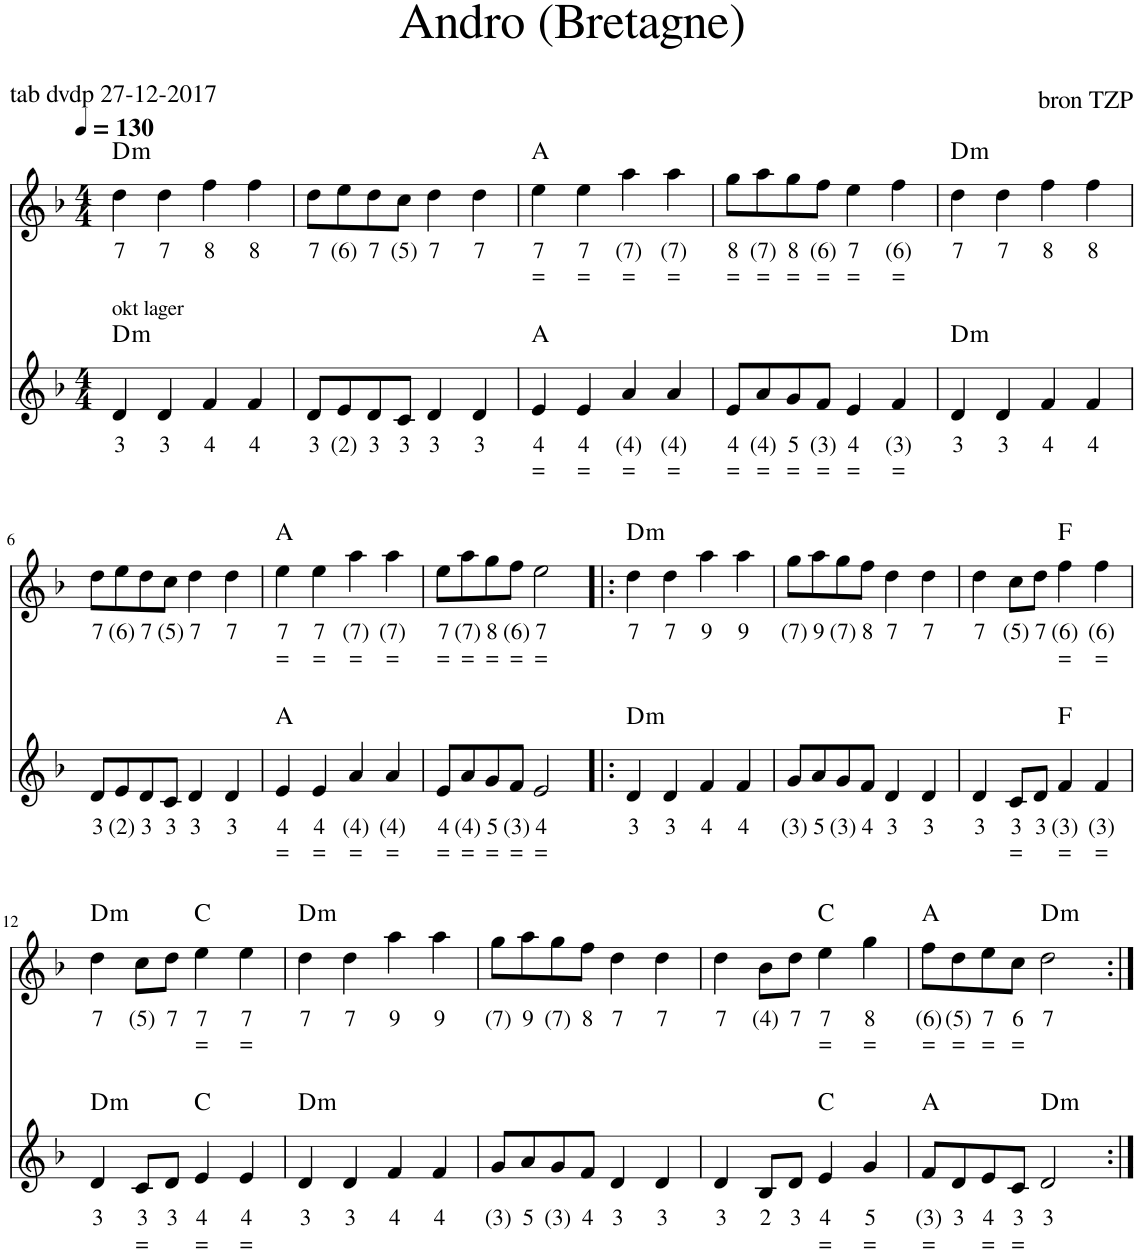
**kern	**text	**text	**kern	**text	**text	**harte
*part2	*part2	*part2	*part1	*part1	*part1	*part1
*staff2	*staff2	*staff2	*staff1	*staff1	*staff1	*
*I"Stem	*	*	*I"Stem	*	*	*
*clefG2	*	*	*clefG2	*	*	*
*k[b-]	*	*	*k[b-]	*	*	*
*M4/4	*	*	*M4/4	*	*	*
*MM130	*	*	*MM130	*	*	*
=1	=1	=1	=1	=1	=1	=1
!LO:TX:a:t=okt lager	!	!	!	!	!	!
!	!LO:LY:b	!	!	!LO:LY:b	!	!LO:H:kt=m
4d/	3	.	4dd\	7	.	D:min
!	!LO:LY:b	!	!	!LO:LY:b	!	!
4d/	3	.	4dd\	7	.	.
!	!LO:LY:b	!	!	!LO:LY:b	!	!
4f/	4	.	4ff\	8	.	.
!	!LO:LY:b	!	!	!LO:LY:b	!	!
4f/	4	.	4ff\	8	.	.
=2	=2	=2	=2	=2	=2	=2
!	!LO:LY:b	!	!	!LO:LY:b	!	!
8d/L	3	.	8dd\L	7	.	.
!	!LO:LY:b	!	!	!LO:LY:b	!	!
8e/	(2)	.	8ee\	(6)	.	.
!	!LO:LY:b	!	!	!LO:LY:b	!	!
8d/	3	.	8dd\	7	.	.
!	!LO:LY:b	!	!	!LO:LY:b	!	!
8c/J	3	.	8cc\J	(5)	.	.
!	!LO:LY:b	!	!	!LO:LY:b	!	!
4d/	3	.	4dd\	7	.	.
!	!LO:LY:b	!	!	!LO:LY:b	!	!
4d/	3	.	4dd\	7	.	.
=3	=3	=3	=3	=3	=3	=3
!	!LO:LY:b	!LO:LY:b	!	!LO:LY:b	!LO:LY:b	!
4e/	4	=	4ee\	7	=	A:maj
!	!LO:LY:b	!LO:LY:b	!	!LO:LY:b	!LO:LY:b	!
4e/	4	=	4ee\	7	=	.
!	!LO:LY:b	!LO:LY:b	!	!LO:LY:b	!LO:LY:b	!
4a/	(4)	=	4aa\	(7)	=	.
!	!LO:LY:b	!LO:LY:b	!	!LO:LY:b	!LO:LY:b	!
4a/	(4)	=	4aa\	(7)	=	.
=4	=4	=4	=4	=4	=4	=4
!	!LO:LY:b	!LO:LY:b	!	!LO:LY:b	!LO:LY:b	!
8e/L	4	=	8gg\L	8	=	.
!	!LO:LY:b	!LO:LY:b	!	!LO:LY:b	!LO:LY:b	!
8a/	(4)	=	8aa\	(7)	=	.
!	!LO:LY:b	!LO:LY:b	!	!LO:LY:b	!LO:LY:b	!
8g/	5	=	8gg\	8	=	.
!	!LO:LY:b	!LO:LY:b	!	!LO:LY:b	!LO:LY:b	!
8f/J	(3)	=	8ff\J	(6)	=	.
!	!LO:LY:b	!LO:LY:b	!	!LO:LY:b	!LO:LY:b	!
4e/	4	=	4ee\	7	=	.
!	!LO:LY:b	!LO:LY:b	!	!LO:LY:b	!LO:LY:b	!
4f/	(3)	=	4ff\	(6)	=	.
=5	=5	=5	=5	=5	=5	=5
!	!LO:LY:b	!	!	!LO:LY:b	!	!LO:H:kt=m
4d/	3	.	4dd\	7	.	D:min
!	!LO:LY:b	!	!	!LO:LY:b	!	!
4d/	3	.	4dd\	7	.	.
!	!LO:LY:b	!	!	!LO:LY:b	!	!
4f/	4	.	4ff\	8	.	.
!	!LO:LY:b	!	!	!LO:LY:b	!	!
4f/	4	.	4ff\	8	.	.
!!LO:LB:g=z
=6	=6	=6	=6	=6	=6	=6
!	!LO:LY:b	!	!	!LO:LY:b	!	!
8d/L	3	.	8dd\L	7	.	.
!	!LO:LY:b	!	!	!LO:LY:b	!	!
8e/	(2)	.	8ee\	(6)	.	.
!	!LO:LY:b	!	!	!LO:LY:b	!	!
8d/	3	.	8dd\	7	.	.
!	!LO:LY:b	!	!	!LO:LY:b	!	!
8c/J	3	.	8cc\J	(5)	.	.
!	!LO:LY:b	!	!	!LO:LY:b	!	!
4d/	3	.	4dd\	7	.	.
!	!LO:LY:b	!	!	!LO:LY:b	!	!
4d/	3	.	4dd\	7	.	.
=7	=7	=7	=7	=7	=7	=7
!	!LO:LY:b	!LO:LY:b	!	!LO:LY:b	!LO:LY:b	!
4e/	4	=	4ee\	7	=	A:maj
!	!LO:LY:b	!LO:LY:b	!	!LO:LY:b	!LO:LY:b	!
4e/	4	=	4ee\	7	=	.
!	!LO:LY:b	!LO:LY:b	!	!LO:LY:b	!LO:LY:b	!
4a/	(4)	=	4aa\	(7)	=	.
!	!LO:LY:b	!LO:LY:b	!	!LO:LY:b	!LO:LY:b	!
4a/	(4)	=	4aa\	(7)	=	.
=8	=8	=8	=8	=8	=8	=8
!	!LO:LY:b	!LO:LY:b	!	!LO:LY:b	!LO:LY:b	!
8e/L	4	=	8ee\L	7	=	.
!	!LO:LY:b	!LO:LY:b	!	!LO:LY:b	!LO:LY:b	!
8a/	(4)	=	8aa\	(7)	=	.
!	!LO:LY:b	!LO:LY:b	!	!LO:LY:b	!LO:LY:b	!
8g/	5	=	8gg\	8	=	.
!	!LO:LY:b	!LO:LY:b	!	!LO:LY:b	!LO:LY:b	!
8f/J	(3)	=	8ff\J	(6)	=	.
!	!LO:LY:b	!LO:LY:b	!	!LO:LY:b	!LO:LY:b	!
2e/	4	=	2ee\	7	=	.
=9!|:	=9!|:	=9!|:	=9!|:	=9!|:	=9!|:	=9!|:
!	!LO:LY:b	!	!	!LO:LY:b	!	!LO:H:kt=m
4d/	3	.	4dd\	7	.	D:min
!	!LO:LY:b	!	!	!LO:LY:b	!	!
4d/	3	.	4dd\	7	.	.
!	!LO:LY:b	!	!	!LO:LY:b	!	!
4f/	4	.	4aa\	9	.	.
!	!LO:LY:b	!	!	!LO:LY:b	!	!
4f/	4	.	4aa\	9	.	.
=10	=10	=10	=10	=10	=10	=10
!	!LO:LY:b	!	!	!LO:LY:b	!	!
8g/L	(3)	.	8gg\L	(7)	.	.
!	!LO:LY:b	!	!	!LO:LY:b	!	!
8a/	5	.	8aa\	9	.	.
!	!LO:LY:b	!	!	!LO:LY:b	!	!
8g/	(3)	.	8gg\	(7)	.	.
!	!LO:LY:b	!	!	!LO:LY:b	!	!
8f/J	4	.	8ff\J	8	.	.
!	!LO:LY:b	!	!	!LO:LY:b	!	!
4d/	3	.	4dd\	7	.	.
!	!LO:LY:b	!	!	!LO:LY:b	!	!
4d/	3	.	4dd\	7	.	.
=11	=11	=11	=11	=11	=11	=11
!	!LO:LY:b	!	!	!LO:LY:b	!	!
4d/	3	.	4dd\	7	.	.
!	!LO:LY:b	!LO:LY:b	!	!LO:LY:b	!	!
8c/L	3	=	8cc\L	(5)	.	.
!	!LO:LY:b	!	!	!LO:LY:b	!	!
8d/J	3	.	8dd\J	7	.	.
!	!LO:LY:b	!LO:LY:b	!	!LO:LY:b	!LO:LY:b	!
4f/	(3)	=	4ff\	(6)	=	F:maj
!	!LO:LY:b	!LO:LY:b	!	!LO:LY:b	!LO:LY:b	!
4f/	(3)	=	4ff\	(6)	=	.
!!LO:LB:g=z
=12	=12	=12	=12	=12	=12	=12
!	!LO:LY:b	!	!	!LO:LY:b	!	!LO:H:kt=m
4d/	3	.	4dd\	7	.	D:min
!	!LO:LY:b	!LO:LY:b	!	!LO:LY:b	!	!
8c/L	3	=	8cc\L	(5)	.	.
!	!LO:LY:b	!	!	!LO:LY:b	!	!
8d/J	3	.	8dd\J	7	.	.
!	!LO:LY:b	!LO:LY:b	!	!LO:LY:b	!LO:LY:b	!
4e/	4	=	4ee\	7	=	C:maj
!	!LO:LY:b	!LO:LY:b	!	!LO:LY:b	!LO:LY:b	!
4e/	4	=	4ee\	7	=	.
=13	=13	=13	=13	=13	=13	=13
!	!LO:LY:b	!	!	!LO:LY:b	!	!LO:H:kt=m
4d/	3	.	4dd\	7	.	D:min
!	!LO:LY:b	!	!	!LO:LY:b	!	!
4d/	3	.	4dd\	7	.	.
!	!LO:LY:b	!	!	!LO:LY:b	!	!
4f/	4	.	4aa\	9	.	.
!	!LO:LY:b	!	!	!LO:LY:b	!	!
4f/	4	.	4aa\	9	.	.
=14	=14	=14	=14	=14	=14	=14
!	!LO:LY:b	!	!	!LO:LY:b	!	!
8g/L	(3)	.	8gg\L	(7)	.	.
!	!LO:LY:b	!	!	!LO:LY:b	!	!
8a/	5	.	8aa\	9	.	.
!	!LO:LY:b	!	!	!LO:LY:b	!	!
8g/	(3)	.	8gg\	(7)	.	.
!	!LO:LY:b	!	!	!LO:LY:b	!	!
8f/J	4	.	8ff\J	8	.	.
!	!LO:LY:b	!	!	!LO:LY:b	!	!
4d/	3	.	4dd\	7	.	.
!	!LO:LY:b	!	!	!LO:LY:b	!	!
4d/	3	.	4dd\	7	.	.
=15	=15	=15	=15	=15	=15	=15
!	!LO:LY:b	!	!	!LO:LY:b	!	!
4d/	3	.	4dd\	7	.	.
!	!LO:LY:b	!	!	!LO:LY:b	!	!
8B-/L	2	.	8b-\L	(4)	.	.
!	!LO:LY:b	!	!	!LO:LY:b	!	!
8d/J	3	.	8dd\J	7	.	.
!	!LO:LY:b	!LO:LY:b	!	!LO:LY:b	!LO:LY:b	!
4e/	4	=	4ee\	7	=	C:maj
!	!LO:LY:b	!LO:LY:b	!	!LO:LY:b	!LO:LY:b	!
4g/	5	=	4gg\	8	=	.
=16	=16	=16	=16	=16	=16	=16
!	!LO:LY:b	!LO:LY:b	!	!LO:LY:b	!LO:LY:b	!
8f/L	(3)	=	8ff\L	(6)	=	A:maj
!	!LO:LY:b	!	!	!LO:LY:b	!LO:LY:b	!
8d/	3	.	8dd\	(5)	=	.
!	!LO:LY:b	!LO:LY:b	!	!LO:LY:b	!LO:LY:b	!
8e/	4	=	8ee\	7	=	.
!	!LO:LY:b	!LO:LY:b	!	!LO:LY:b	!LO:LY:b	!
8c/J	3	=	8cc\J	6	=	.
!	!LO:LY:b	!	!	!LO:LY:b	!	!LO:H:kt=m
2d/	3	.	2dd\	7	.	D:min
=:|!	=:|!	=:|!	=:|!	=:|!	=:|!	=:|!
*-	*-	*-	*-	*-	*-	*-
